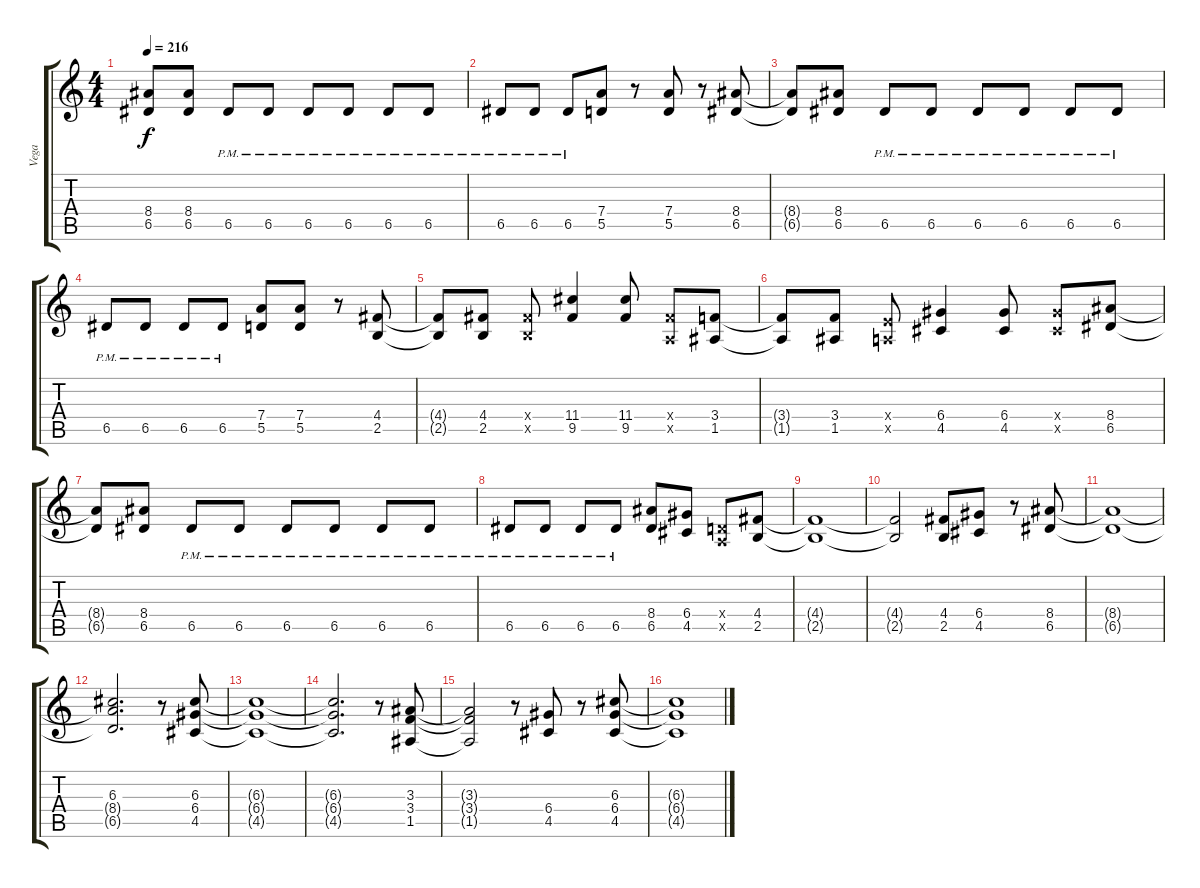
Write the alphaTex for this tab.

\track ("Vega" "Vega") {instrument overdrivenguitar}
\staff {score tabs}
\tuning (E4 B3 G3 D3 A2 E2) {hide}
\ts (4 4)
\tempo 216
\clef g2
\ks c
(8.4{t} 6.5{t}).8{dy f} (8.4 6.5).8 6.5{pm}.8 6.5{pm}.8 6.5{pm}.8 6.5{pm}.8 6.5{pm}.8 6.5{pm}.8 |
6.5{pm}.8 6.5{pm}.8 6.5{pm}.8 (7.4 5.5).8 r.8 (7.4 5.5).8 r.8 (8.4 6.5).8 |
(8.4{t} 6.5{t}).8 (8.4 6.5).8 6.5{pm}.8 6.5{pm}.8 6.5{pm}.8 6.5{pm}.8 6.5{pm}.8 6.5{pm}.8 |
6.5{pm}.8 6.5{pm}.8 6.5{pm}.8 6.5{pm}.8 (7.4 5.5).8 (7.4 5.5).8 r.8 (4.4 2.5).8 |
(4.4{t} 2.5{t}).8 (4.4 2.5).8 (4.4{x} 2.5{x}).8 (11.4 9.5).4 (11.4 9.5).8 (4.4{x} 0.5{x}).8 (3.4 1.5).8 |
(3.4{t} 1.5{t}).8 (3.4 1.5).8 (2.4{x} 0.5{x}).8 (6.4 4.5).4 (6.4 4.5).8 (6.4{x} 4.5{x}).8 (8.4 6.5).8 |
(8.4{t} 6.5{t}).8 (8.4 6.5).8 6.5{pm}.8 6.5{pm}.8 6.5{pm}.8 6.5{pm}.8 6.5{pm}.8 6.5{pm}.8 |
6.5{pm}.8 6.5{pm}.8 6.5{pm}.8 6.5{pm}.8 (8.4 6.5).8 (6.4 4.5).8 (0.4{x} 0.5{x}).8 (4.4 2.5).8 |
(4.4{t} 2.5{t}).1 |
(4.4{t} 2.5{t}).2 (4.4 2.5).8 (6.4 4.5).8 r.8 (8.4 6.5).8 |
(8.4{t} 6.5{t}).1 |
(6.3 8.4{t} 6.5{t}).2{d} r.8 (6.3 6.4 4.5).8 |
(6.3{t} 6.4{t} 4.5{t}).1 |
(6.3{t} 6.4{t} 4.5{t}).2{d} r.8 (3.3 3.4 1.5).8 |
(3.3{t} 3.4{t} 1.5{t}).2 r.8 (6.4 4.5).8 r.8 (6.3 6.4 4.5).8 |
(6.3{t} 6.4{t} 4.5{t}).1
